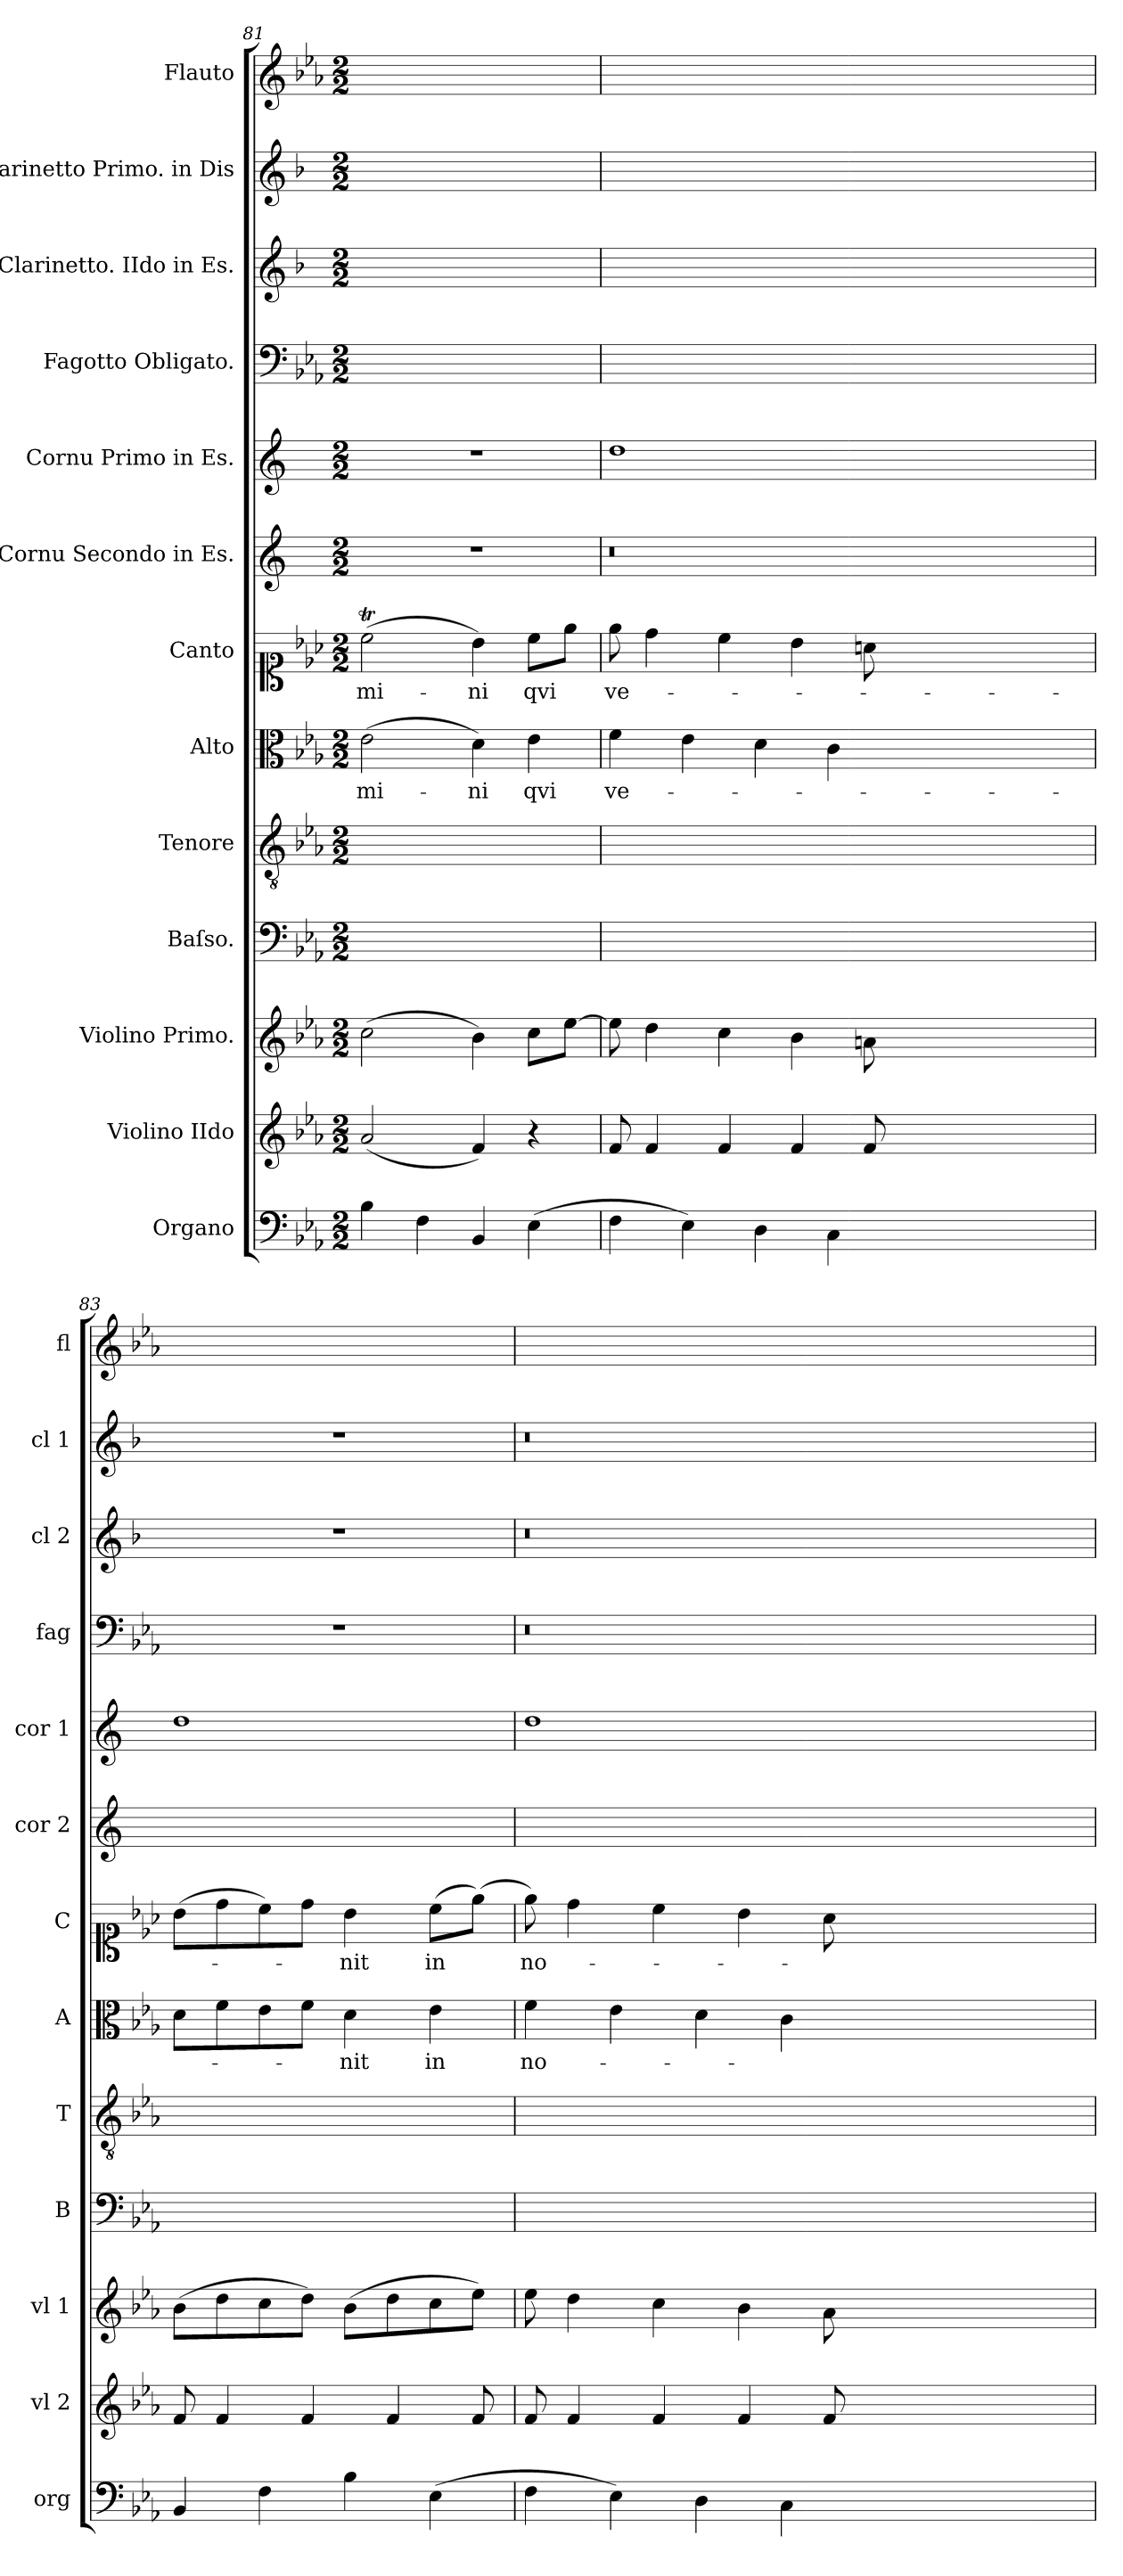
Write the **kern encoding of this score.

**kern	**kern	**kern	**kern	**kern	**kern	**text	**kern	**text	**kern	**kern	**kern	**kern	**kern	**kern
*part13	*part12	*part11	*part10	*part9	*part8	*part8	*part7	*part7	*part6	*part5	*part4	*part3	*part2	*part1
*staff13	*staff12	*staff11	*staff10	*staff9	*staff8	*staff8	*staff7	*staff7	*staff6	*staff5	*staff4	*staff3	*staff2	*staff1
*I"Organo	*I"Violino IIdo	*I"Violino Primo.	*I"Baſso.	*I"Tenore	*I"Alto	*	*I"Canto	*	*I"Cornu Secondo in Es.	*I"Cornu Primo in Es.	*I"Fagotto Obligato.	*I"Clarinetto. IIdo in Es.	*I"Clarinetto Primo. in Dis	*I"Flauto
*I'org	*I'vl 2	*I'vl 1	*I'B	*I'T	*I'A	*	*I'C	*	*I'cor 2	*I'cor 1	*I'fag	*I'cl 2	*I'cl 1	*I'fl
*clefF4	*clefG2	*clefG2	*clefF4	*clefGv2	*clefC3	*	*clefC1	*	*clefG2	*clefG2	*clefF4	*clefG2	*clefG2	*clefG2
*	*	*	*	*	*	*	*	*	*ITrd5c9	*ITrd5c9	*	*ITrd1c2	*ITrd1c2	*
*k[b-e-a-]	*k[b-e-a-]	*k[b-e-a-]	*k[b-e-a-]	*k[b-e-a-]	*k[b-e-a-]	*	*k[b-e-a-]	*	*k[b-e-a-]	*k[b-e-a-]	*k[b-e-a-]	*k[b-e-a-]	*k[b-e-a-]	*k[b-e-a-]
*E-:	*E-:	*E-:	*E-:	*E-:	*E-:	*	*E-:	*	*E-:	*E-:	*E-:	*E-:	*E-:	*E-:
*M2/2	*M2/2	*M2/2	*M2/2	*M2/2	*M2/2	*	*M2/2	*	*M2/2	*M2/2	*M2/2	*M2/2	*M2/2	*M2/2
=81	=81	=81	=81	=81	=81	=81	=81	=81	=81	=81	=81	=81	=81	=81
4B-\	(2a-/	(2cc\	1ryy	1ryy	(2e-\	-mi-	(2ccT\	-mi-	1r	1r	1ryy	1ryy	1ryy	1ryy
4F\	.	.	.	.	.	.	.	.	.	.	.	.	.	.
4BB-/	4f/)	4b-\)	.	.	4d\)	-ni	4b-\)	-ni	.	.	.	.	.	.
(4E-\	4r	8cc\L	.	.	4e-\	qvi	8cc\L	qvi	.	.	.	.	.	.
.	.	[8ee-\J	.	.	.	.	8ee-\J	.	.	.	.	.	.	.
=82	=82	=82	=82	=82	=82	=82	=82	=82	=82	=82	=82	=82	=82	=82
4F\	8f/	8ee-\]	1ryy	1ryy	4f\	ve-	8ee-\	ve-	0.r	1f	0.ryy	0.ryy	0.ryy	1ryy
.	4f/	4dd\	.	.	.	.	4dd\	.	.	.	.	.	.	.
4E-\)	.	.	.	.	4e-\	.	.	.	.	.	.	.	.	.
.	4f/	4cc\	.	.	.	.	4cc\	.	.	.	.	.	.	.
4D\	.	.	.	.	4d\	.	.	.	.	.	.	.	.	.
.	4f/	4b-\	.	.	.	.	4b-\	.	.	.	.	.	.	.
4C\	.	.	.	.	4c\	.	.	.	.	.	.	.	.	.
.	8f/	8an\	.	.	.	.	8an\	.	.	.	.	.	.	.
0ryy	0ryy	0ryy	0ryy	0ryy	0ryy	.	0ryy	.	.	0ryy	.	.	.	0ryy
=83	=83	=83	=83	=83	=83	=83	=83	=83	=83	=83	=83	=83	=83	=83
4BB-/	8f/	(8b-\L	1ryy	1ryy	8d\L	.	(8b-\L	.	1ryy	1f	1r	1r	1r	1ryy
.	4f/	8dd\	.	.	8f\	.	8dd\	.	.	.	.	.	.	.
4F\	.	8cc\	.	.	8e-\	.	8cc\)	.	.	.	.	.	.	.
.	4f/	8dd\J)	.	.	8f\J	.	8dd\J	.	.	.	.	.	.	.
4B-\	.	(8b-\L	.	.	4d\	-nit	4b-\	-nit	.	.	.	.	.	.
.	4f/	8dd\	.	.	.	.	.	.	.	.	.	.	.	.
(4E-\	.	8cc\	.	.	4e-\	in	(8cc\L	in	.	.	.	.	.	.
.	8f/	8ee-\J)	.	.	.	.	(8ee-\J)	.	.	.	.	.	.	.
=84	=84	=84	=84	=84	=84	=84	=84	=84	=84	=84	=84	=84	=84	=84
4F\	8f/	8ee-\	1ryy	1ryy	4f\	no-	8ee-\)	no-	0.ryy	1f	0.r	0.r	0.r	1ryy
.	4f/	4dd\	.	.	.	.	4dd\	.	.	.	.	.	.	.
4E-\)	.	.	.	.	4e-\	.	.	.	.	.	.	.	.	.
.	4f/	4cc\	.	.	.	.	4cc\	.	.	.	.	.	.	.
4D\	.	.	.	.	4d\	.	.	.	.	.	.	.	.	.
.	4f/	4b-\	.	.	.	.	4b-\	.	.	.	.	.	.	.
4C\	.	.	.	.	4c\	.	.	.	.	.	.	.	.	.
.	8f/	8a-\	.	.	.	.	8a-\	.	.	.	.	.	.	.
0ryy	0ryy	0ryy	0ryy	0ryy	0ryy	.	0ryy	.	.	0ryy	.	.	.	0ryy
=	=	=	=	=	=	=	=	=	=	=	=	=	=	=
*-	*-	*-	*-	*-	*-	*-	*-	*-	*-	*-	*-	*-	*-	*-
